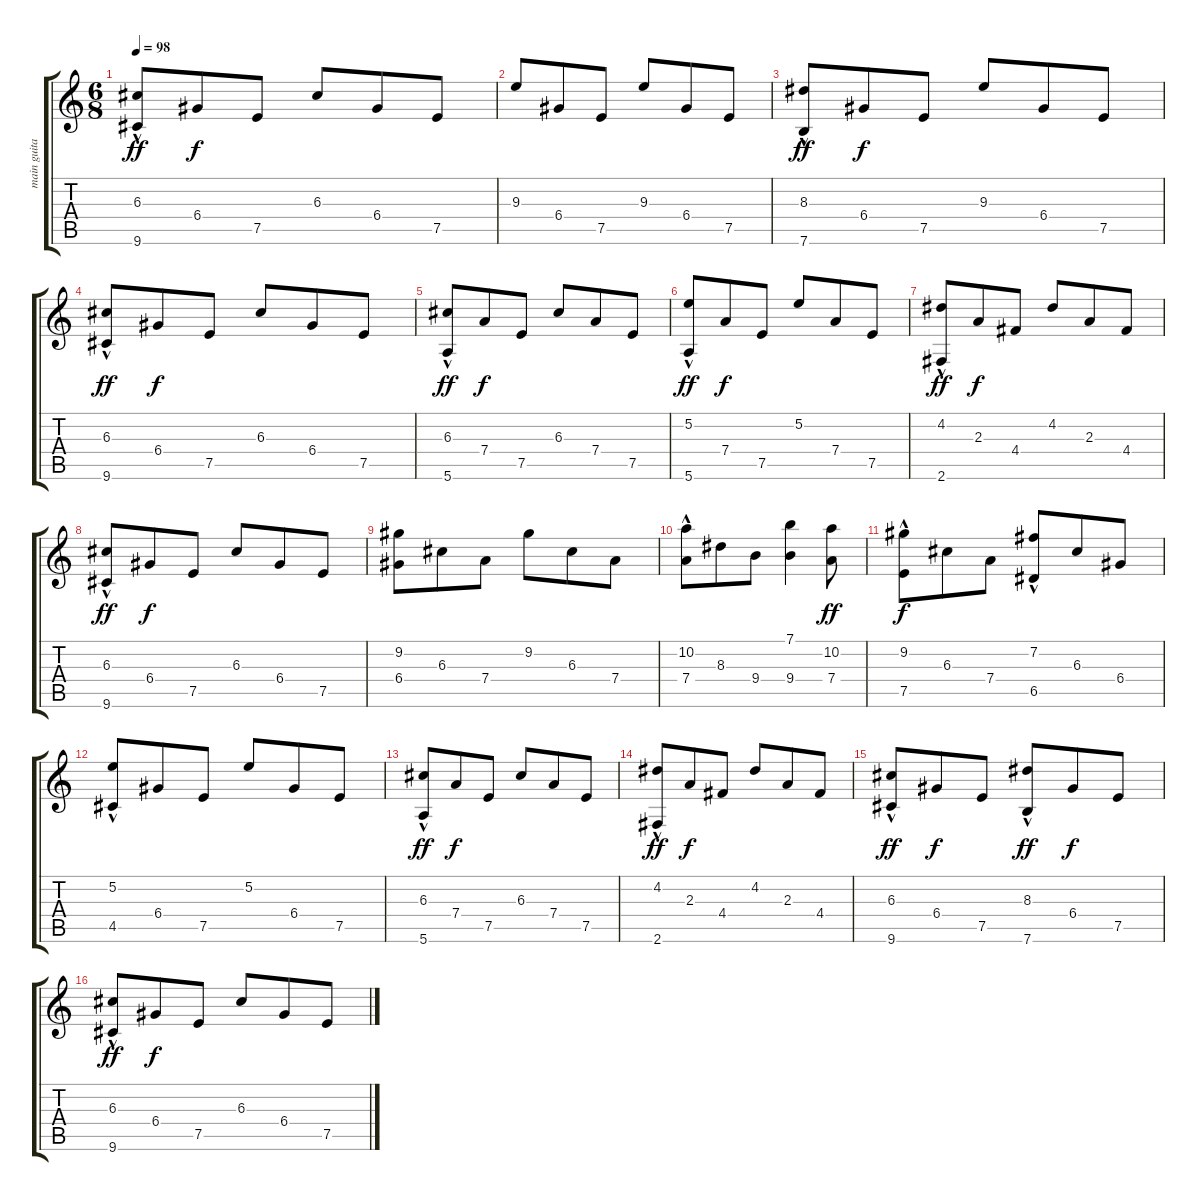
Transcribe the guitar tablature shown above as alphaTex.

\track ("main guitar" "main guita") {instrument acousticguitarnylon}
\staff {score tabs}
\tuning (E4 B3 G3 D3 A2 E2) {hide}
\ts (6 8)
\tempo 98
\clef g2
\ks c
(6.3 9.6{hac}).8{dy ff instrument acousticguitarnylon} 6.4.8{dy f} 7.5.8 6.3.8 6.4.8 7.5.8 |
9.3.8 6.4.8 7.5.8 9.3.8 6.4.8 7.5.8 |
(8.3 7.6{hac}).8{dy ff} 6.4.8{dy f} 7.5.8 9.3.8 6.4.8 7.5.8 |
(6.3 9.6{hac}).8{dy ff} 6.4.8{dy f} 7.5.8 6.3.8 6.4.8 7.5.8 |
(6.3 5.6{hac}).8{dy ff} 7.4.8{dy f} 7.5.8 6.3.8 7.4.8 7.5.8 |
(5.2 5.6{hac}).8{dy ff} 7.4.8{dy f} 7.5.8 5.2.8 7.4.8 7.5.8 |
(4.2 2.6{hac}).8{dy ff} 2.3.8{dy f} 4.4.8 4.2.8 2.3.8 4.4.8 |
(6.3 9.6{hac}).8{dy ff} 6.4.8{dy f} 7.5.8 6.3.8 6.4.8 7.5.8 |
(9.2 6.4).8 6.3.8 7.4.8 9.2.8 6.3.8 7.4.8 |
(10.2 7.4{hac}).8 8.3.8 9.4.8 (7.1 9.4).4 (10.2 7.4).8{dy ff} |
(9.2 7.5{hac}).8{dy f} 6.3.8 7.4.8 (7.2 6.5{hac}).8 6.3.8 6.4.8 |
(5.2 4.5{hac}).8 6.4.8 7.5.8 5.2.8 6.4.8 7.5.8 |
(6.3 5.6{hac}).8{dy ff} 7.4.8{dy f} 7.5.8 6.3.8 7.4.8 7.5.8 |
(4.2 2.6{hac}).8{dy ff} 2.3.8{dy f} 4.4.8 4.2.8 2.3.8 4.4.8 |
(6.3 9.6{hac}).8{dy ff} 6.4.8{dy f} 7.5.8 (8.3 7.6{hac}).8{dy ff} 6.4.8{dy f} 7.5.8 |
(6.3 9.6{hac}).8{dy ff} 6.4.8{dy f} 7.5.8 6.3.8 6.4.8 7.5.8
